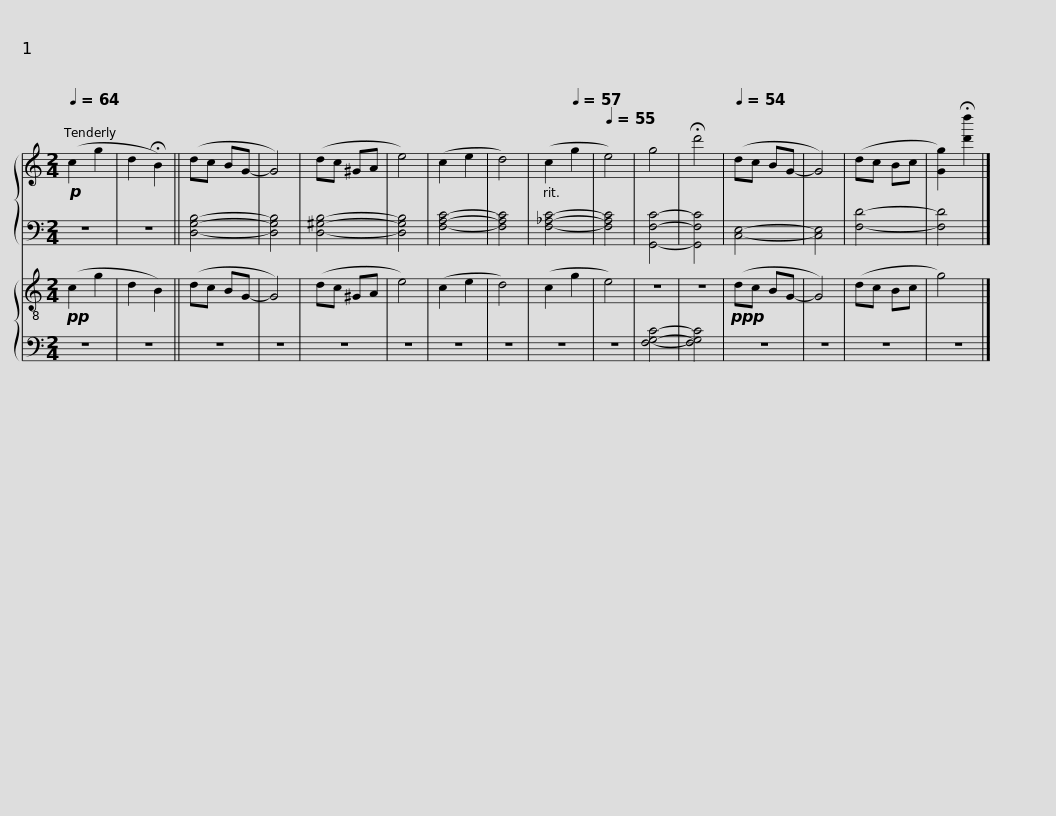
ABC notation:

X:1
%%score { 1 | 2 } { 3 | 4 }
L:1/8
Q:1/4=64
M:2/4
I:linebreak $
K:C
V:1 treble
V:2 bass
V:3 treble-8
V:4 bass
V:1
!p! (c2 g2 | d2 !fermata!B2) || (dc BG- | G4) | (dc ^GA | %5
 e4) | (c2 e2 | d4) |$[Q:1/4=60] (c2[Q:1/4=57] g2 |[Q:1/4=55] e4) | %10
 g4 | !fermata!d'4 |[Q:1/4=54] (dc BG- | G4) | (dc Bc | %15
 [Gg]2) !fermata![d'd'']2 |] %16
V:2
 z4 | z4 || [D,G,B,]4- | [D,G,B,]4 | [D,^G,B,]4- | %5
 [D,G,B,]4 | [F,A,C]4- | [F,A,C]4 |$ [F,_A,C]4- | [F,A,C]4 | %10
 [G,,F,C]4- | [G,,F,C]4 | [C,E,]4- | [C,E,]4 | [F,D]4- | %15
 [F,D]4 |] %16
V:3
!pp! (c2 g2 | d2 B2) || (dc BG- | G4) | (dc ^GA | %5
 e4) | (c2 e2 | d4) |$ (c2 g2 | e4) | %10
 z4 | z4 |!ppp! (dc BG- | G4) | (dc Bc | %15
 g4) |] %16
V:4
 z4 | z4 || z4 | z4 | z4 | %5
 z4 | z4 | z4 |$ z4 | z4 | %10
 [F,G,C]4- | [F,G,C]4 | z4 | z4 | z4 | %15
 z4 |] %16
